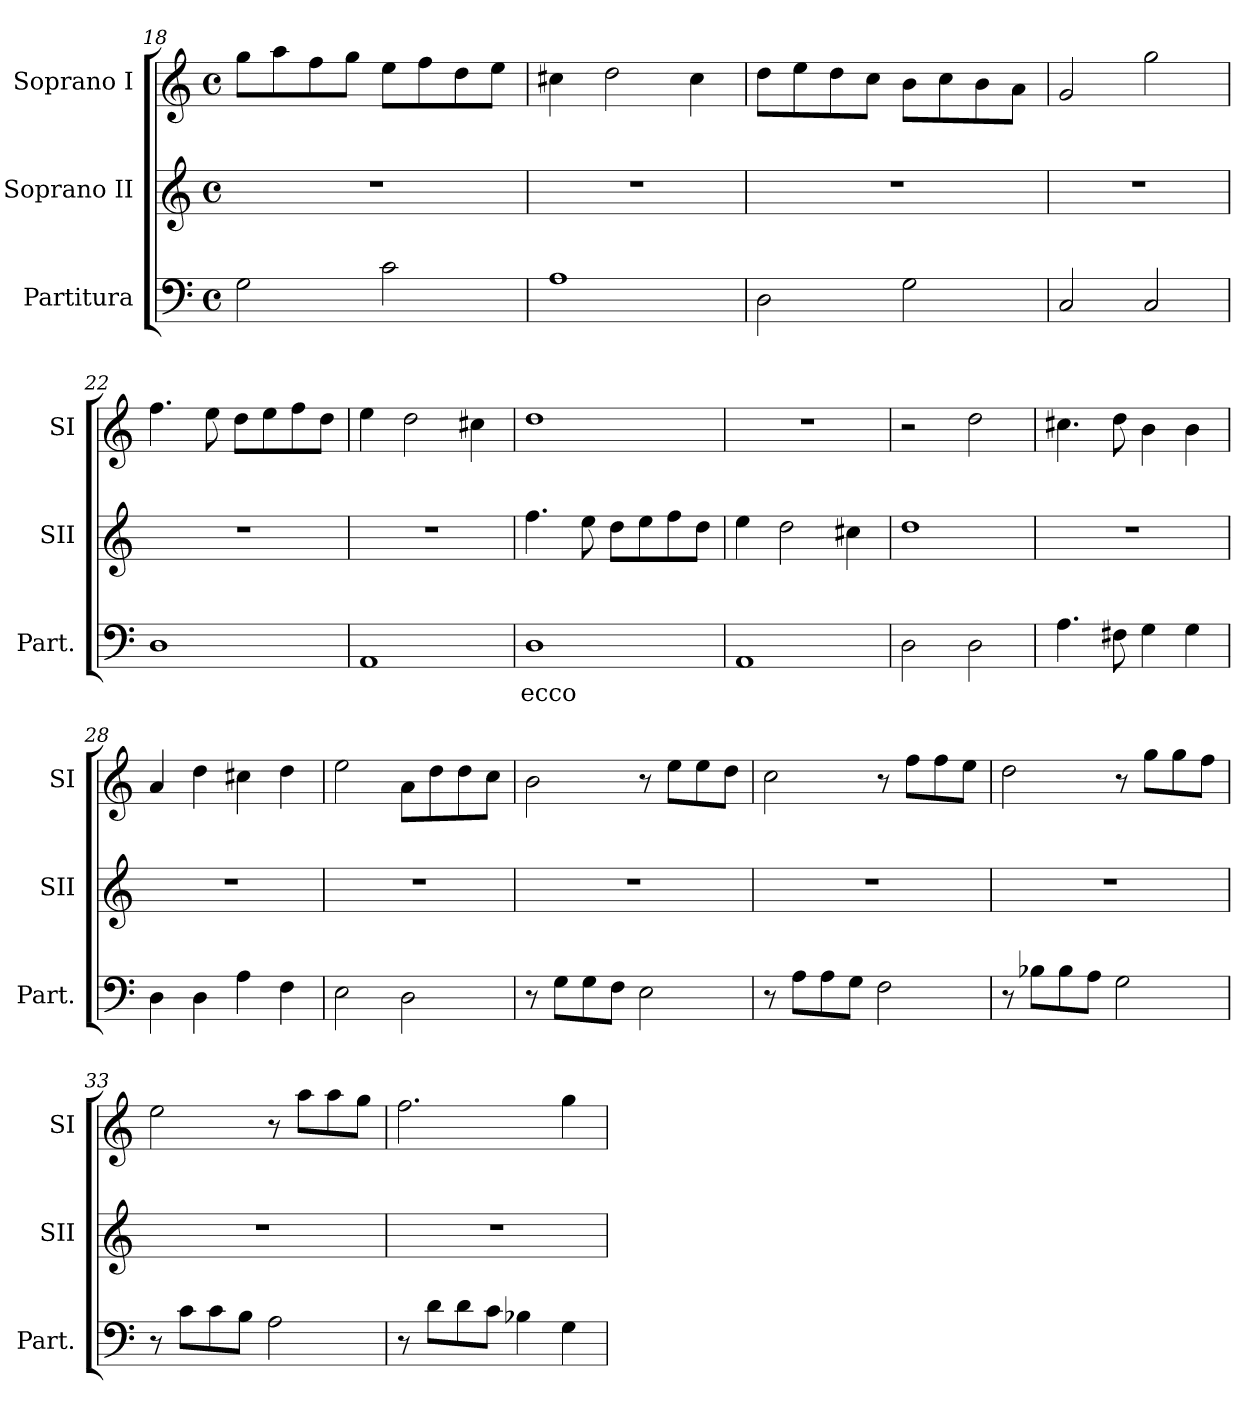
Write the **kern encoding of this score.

**kern	**text	**kern	**kern
*part3	*part3	*part2	*part1
*staff3	*staff3	*staff2	*staff1
*I"Partitura	*	*I"Soprano II	*I"Soprano I
*I'Part.	*	*I'SII	*I'SI
*clefF4	*	*clefG2	*clefG2
*k[]	*	*k[]	*k[]
*M4/4	*	*M4/4	*M4/4
*met(c)	*	*met(c)	*met(c)
=18	=18	=18	=18
2G\	.	1r	8gg\L
.	.	.	8aa\
.	.	.	8ff\
.	.	.	8gg\J
2c\	.	.	8ee\L
.	.	.	8ff\
.	.	.	8dd\
.	.	.	8ee\J
=19	=19	=19	=19
1A	.	1r	4cc#X\
.	.	.	2dd\
.	.	.	4cc#\
=20	=20	=20	=20
2D\	.	1r	8dd\L
.	.	.	8ee\
.	.	.	8dd\
.	.	.	8cc\J
2G\	.	.	8b\L
.	.	.	8cc\
.	.	.	8b\
.	.	.	8a\J
=21	=21	=21	=21
2C/	.	1r	2g/
2C/	.	.	2gg\
=22	=22	=22	=22
1D	.	1r	4.ff\
.	.	.	8ee\
.	.	.	8dd\L
.	.	.	8ee\
.	.	.	8ff\
.	.	.	8dd\J
=23	=23	=23	=23
1AA	.	1r	4ee\
.	.	.	2dd\
.	.	.	4cc#X\
=24	=24	=24	=24
1D	ecco	4.ff\	1dd
.	.	8ee\	.
.	.	8dd\L	.
.	.	8ee\	.
.	.	8ff\	.
.	.	8dd\J	.
=25	=25	=25	=25
1AA	.	4ee\	1r
.	.	2dd\	.
.	.	4cc#X\	.
=26	=26	=26	=26
2D\	.	1dd	2r
2D\	.	.	2dd\
=27	=27	=27	=27
4.A\	.	1r	4.cc#X\
8F#X>\	.	.	8dd\
4G\	.	.	4b\
4G\	.	.	4b\
=28	=28	=28	=28
4D\	.	1r	4a/
4D\	.	.	4dd\
4A\	.	.	4cc#X\
4F>\	.	.	4dd\
=29	=29	=29	=29
2E\	.	1r	2ee\
2D\	.	.	8a\L
.	.	.	8dd\
.	.	.	8dd\
.	.	.	8cc\J
=30	=30	=30	=30
8r	.	1r	2b\
8G\L	.	.	.
8G\	.	.	.
8F\J	.	.	.
2E\	.	.	8r
.	.	.	8ee\L
.	.	.	8ee\
.	.	.	8dd\J
=31	=31	=31	=31
8r	.	1r	2cc\
8A\L	.	.	.
8A\	.	.	.
8G\J	.	.	.
2F\	.	.	8r
.	.	.	8ff\L
.	.	.	8ff\
.	.	.	8ee\J
=32	=32	=32	=32
8r	.	1r	2dd\
8B-X\L	.	.	.
8B-\	.	.	.
8A\J	.	.	.
2G\	.	.	8r
.	.	.	8gg\L
.	.	.	8gg\
.	.	.	8ff\J
=33	=33	=33	=33
8r	.	1r	2ee\
8c\L	.	.	.
8c\	.	.	.
8B\J	.	.	.
2A\	.	.	8r
.	.	.	8aa\L
.	.	.	8aa\
.	.	.	8gg\J
=34	=34	=34	=34
8r	.	1r	2.ff\
8d\L	.	.	.
8d\	.	.	.
8c\J	.	.	.
4B-X\	.	.	.
4G\	.	.	4gg\
=	=	=	=
*-	*-	*-	*-
